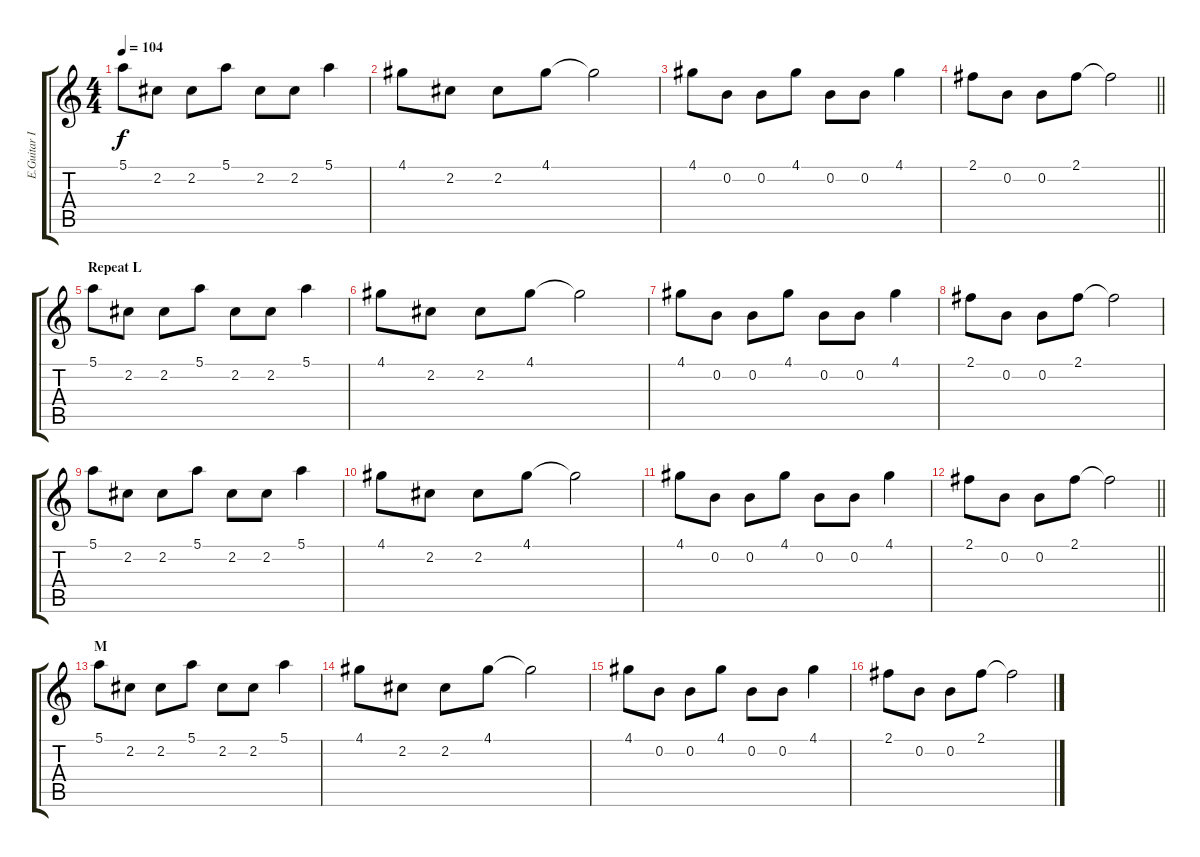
\track ("E.Guitar II" "E.Guitar I") {instrument electricguitarclean}
\staff {score tabs}
\tuning (E4 B3 G3 D3 A2 E2) {hide}
\ts (4 4)
\tempo 104
\clef g2
\ks c
5.1.8{dy f} 2.2.8 2.2.8 5.1.8 2.2.8 2.2.8 5.1.4 |
4.1.8 2.2.8 2.2.8 4.1.8 4.1{t}.2 |
4.1.8 0.2.8 0.2.8 4.1.8 0.2.8 0.2.8 4.1.4 |
\barLineRight lightlight
2.1.8 0.2.8 0.2.8 2.1.8 2.1{t}.2 |
\section ("" "Repeat L")
5.1.8 2.2.8 2.2.8 5.1.8 2.2.8 2.2.8 5.1.4 |
4.1.8 2.2.8 2.2.8 4.1.8 4.1{t}.2 |
4.1.8 0.2.8 0.2.8 4.1.8 0.2.8 0.2.8 4.1.4 |
2.1.8 0.2.8 0.2.8 2.1.8 2.1{t}.2 |
5.1.8 2.2.8 2.2.8 5.1.8 2.2.8 2.2.8 5.1.4 |
4.1.8 2.2.8 2.2.8 4.1.8 4.1{t}.2 |
4.1.8 0.2.8 0.2.8 4.1.8 0.2.8 0.2.8 4.1.4 |
\barLineRight lightlight
2.1.8 0.2.8 0.2.8 2.1.8 2.1{t}.2 |
\section ("" "M")
5.1.8 2.2.8 2.2.8 5.1.8 2.2.8 2.2.8 5.1.4 |
4.1.8 2.2.8 2.2.8 4.1.8 4.1{t}.2 |
4.1.8 0.2.8 0.2.8 4.1.8 0.2.8 0.2.8 4.1.4 |
2.1.8 0.2.8 0.2.8 2.1.8 2.1{t}.2
